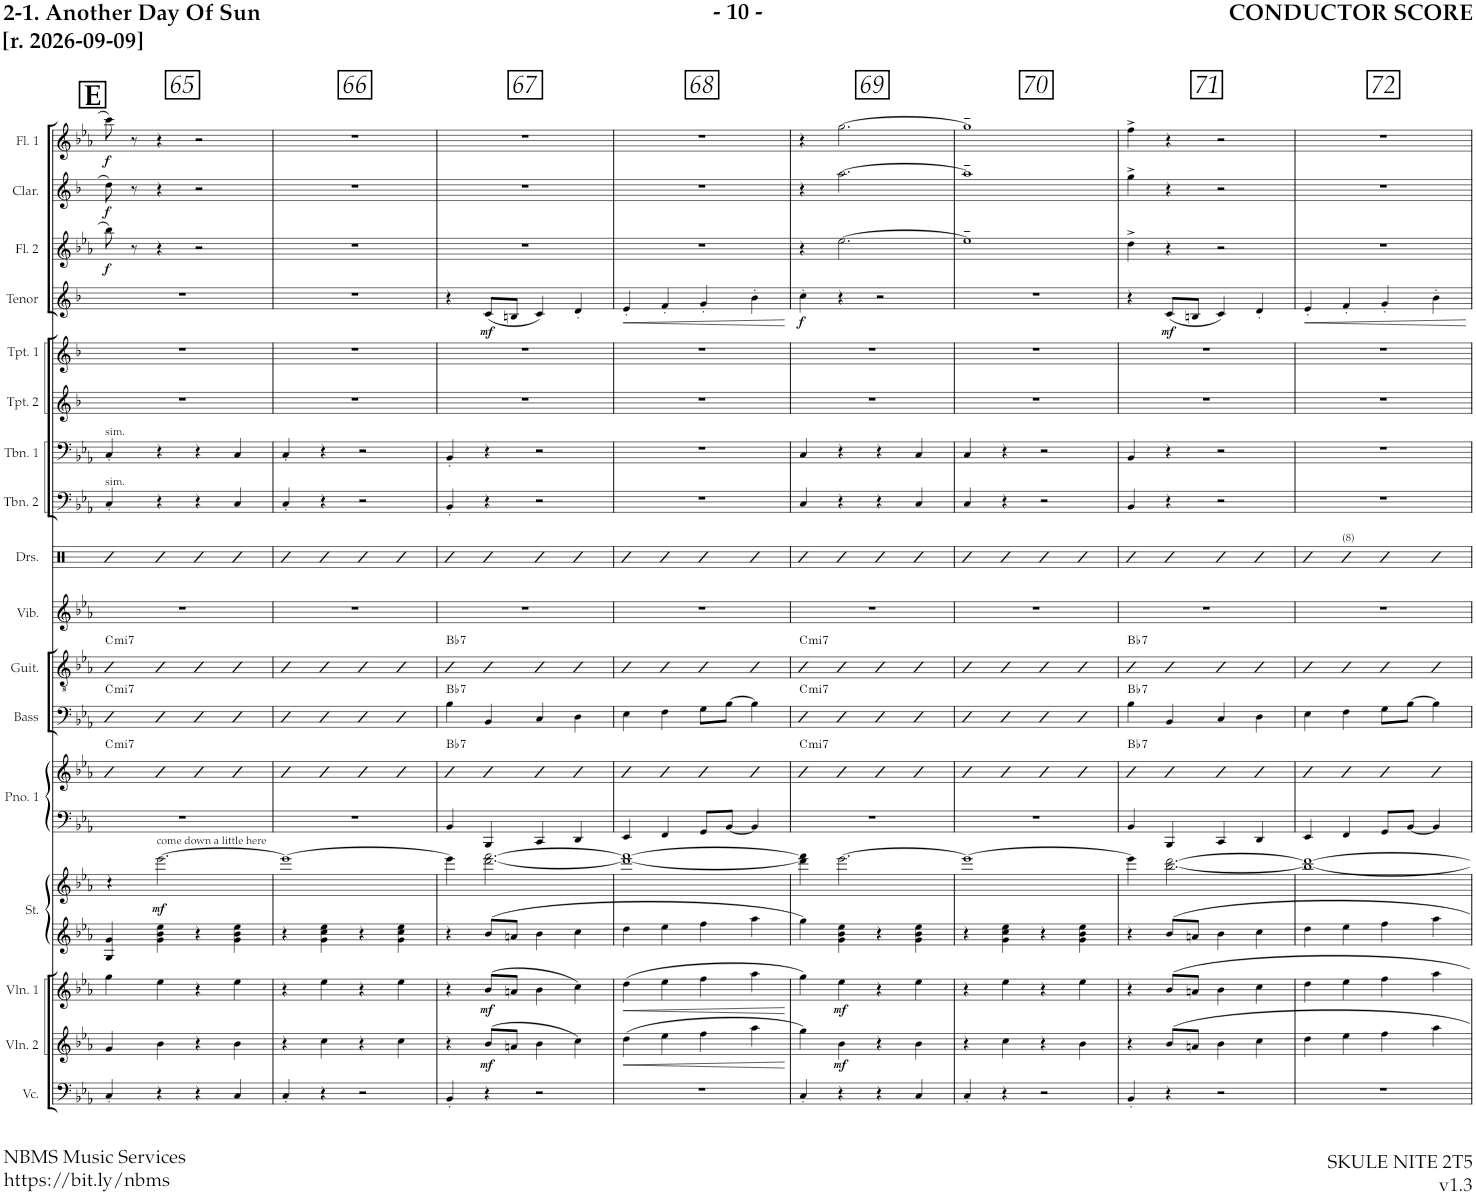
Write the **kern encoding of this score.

**kern	**kern	**dynam	**kern	**dynam	**kern	**kern	**dynam	**kern	**kern	**harte	**kern	**kern	**harte	**kern	**harte	**kern	**kern	**kern	**kern	**kern	**kern	**kern	**dynam	**kern	**dynam	**kern	**dynam	**kern	**dynam
*part17	*part16	*part16	*part15	*part15	*part14	*part14	*part14	*part13	*part13	*part13	*part12	*part12	*part12	*part11	*part11	*part10	*part9	*part8	*part7	*part6	*part5	*part4	*part4	*part3	*part3	*part2	*part2	*part1	*part1
*staff20	*staff19	*staff19	*staff18	*staff18	*staff17	*staff16	*staff16/17	*staff15	*staff14	*	*staff13	*staff12	*	*staff11	*	*staff10	*staff9	*staff8	*staff7	*staff6	*staff5	*staff4	*staff4	*staff3	*staff3	*staff2	*staff2	*staff1	*staff1
*I"Violoncello	*I"Violin 2	*	*I"Violin 1	*	*I"Piano 2	*	*	*I"Piano 1	*	*	*I"Bass	*	*	*I"Guitar	*	*I"Percussion	*I"Drumset	*I"Trombone 2	*I"Trombone 1	*I"Trumpet 2	*I"Trumpet 1	*I"REED 4 (Tenor Sax)	*	*I"REED 3 (Alto Sax, Flute)	*	*I"REED 2 (Clarinet)	*	*I"Flute (Doubles Bari Sax)	*
*I'Vc.	*I'Vln. 2	*	*I'Vln. 1	*	*I'Pno. 2	*	*	*I'Pno. 1	*	*	*I'Bass	*	*	*I'Guit.	*	*I'Perc.	*I'Drs.	*I'Tbn. 2	*I'Tbn. 1	*I'Tpt. 2	*I'Tpt. 1	*I'Tenor	*	*I'Alto	*	*I'Clar.	*	*I'Fl. 1	*
!!LO:PB:g=z
*clefF4	*clefG2	*	*clefG2	*	*clefG2	*clefG2	*	*clefF4	*clefG2	*	*clefF4	*clefF4	*	*clefGv2	*	*clefG2	*clefX	*clefF4	*clefF4	*clefG2	*clefG2	*clefG2	*	*clefG2	*	*clefG2	*	*clefG2	*
*	*	*	*	*	*Trd-7c-12	*Trd-7c-12	*	*	*	*	*Trd7c12	*Trd7c12	*	*	*	*	*	*	*	*Trd1c2	*Trd1c2	*Trd8c14	*	*Trd5c9	*	*Trd1c2	*	*Trd12c21	*
*k[b-e-a-]	*k[b-e-a-]	*	*k[b-e-a-]	*	*k[b-e-a-]	*k[b-e-a-]	*	*k[b-e-a-]	*k[b-e-a-]	*	*k[b-e-a-]	*k[b-e-a-]	*	*k[b-e-a-]	*	*k[b-e-a-]	*k[]	*k[b-e-a-]	*k[b-e-a-]	*k[b-]	*k[b-]	*k[b-]	*	*k[b-e-a-]	*	*k[b-]	*	*k[b-e-a-]	*
*M2/2	*M2/2	*	*M2/2	*	*M2/2	*M2/2	*	*M2/2	*M2/2	*	*M2/2	*M2/2	*	*M2/2	*	*M2/2	*M2/2	*M2/2	*M2/2	*M2/2	*M2/2	*M2/2	*	*M2/2	*	*M2/2	*	*M2/2	*
*met(c|)	*met(c|)	*	*met(c|)	*	*met(c|)	*met(c|)	*	*met(c|)	*met(c|)	*	*met(c|)	*met(c|)	*	*met(c|)	*	*met(c|)	*met(c|)	*met(c|)	*met(c|)	*met(c|)	*met(c|)	*met(c|)	*	*met(c|)	*	*met(c|)	*	*met(c|)	*
!!LO:REH:place=s1:a:B:cj:fs=14:t=E
=65	=65	=65	=65	=65	=65	=65	=65	=65	=65	=65	=65	=65	=65	=65	=65	=65	=65	=65	=65	=65	=65	=65	=65	=65	=65	=65	=65	=65	=65
!	!	!	!	!	!	!	!	!	!	!	!	!	!	!	!	!	!	!	!LO:TX:a:t=sim.	!	!	!	!	!	!	!	!	!	!
!	!	!	!	!	!	!	!	!	!	!	!	!	!	!	!	!	!	!LO:TX:a:t=sim.	!	!	!	!	!	!	!	!	!	!	!
!	!	!	!	!	!	!	!	!	!	!LO:H:kt=mi7	!	!	!LO:H:n=1:kt=mi7	!	!	!	!	!	!	!	!	!	!	!	!LO:DY:b	!	!LO:DY:b	!	!LO:DY:b
!	!	!	!	!	!	!	!	!	!	!	!	!	!LO:H:n=2:kt=mi7	!	!LO:H:kt=mi7	!	!	!	!	!	!	!	!	!	!	!	!	!	!
4C'/	4g/	.	4gg\	.	4G/ 4g/	4rcc	.	1r	4EE-	C:min7	4c	4E-	C:min7 C:min7	4EE-	C:min7	1r	4R	4C'/	4C'/	1r	1r	1r	.	8bb-\	f	8dd\	f	8ccc\	f
.	.	.	.	.	.	.	.	.	.	.	.	.	.	.	.	.	.	.	.	.	.	.	.	8r	.	8r	.	8r	.
!	!	!	!	!	!	!LO:TX:a:t=come down a little here	!	!	!	!	!	!	!	!	!	!	!	!	!	!	!	!	!	!	!	!	!	!	!
!	!	!	!	!	!	!	!LO:DY:b	!	!	!	!	!	!	!	!	!	!	!	!	!	!	!	!	!	!	!	!	!	!
4r	4b-\	.	4ee-\	.	4g\ 4b-\ 4ee-\	[2.eee-\	mf	.	4FF	.	4G	4F	.	4FF	.	.	4R	4r	4r	.	.	.	.	4r	.	4r	.	4r	.
4r	4r	.	4r	.	4r	.	.	.	4GG	.	4F	4G	.	4GG	.	.	4R	4r	4r	.	.	.	.	2r	.	2r	.	2r	.
4C/	4b-\	.	4ee-\	.	4g\ 4b-\ 4ee-\	.	.	.	4EE-	.	4E-	4E-	.	4EE-	.	.	4R	4C/	4C/	.	.	.	.	.	.	.	.	.	.
=66	=66	=66	=66	=66	=66	=66	=66	=66	=66	=66	=66	=66	=66	=66	=66	=66	=66	=66	=66	=66	=66	=66	=66	=66	=66	=66	=66	=66	=66
4C'/	4r	.	4r	.	4r	1eee-_	.	1r	4EE-	.	4C	4E-	.	4EE-	.	1r	4R	4C'/	4C'/	1r	1r	1r	.	1r	.	1r	.	1r	.
4r	4cc\	.	4ee-\	.	4g\ 4cc\ 4ee-\	.	.	.	4FF	.	4E-	4F	.	4FF	.	.	4R	4r	4r	.	.	.	.	.	.	.	.	.	.
2r	4r	.	4r	.	4r	.	.	.	4GG	.	4G	4G	.	4GG	.	.	4R	2r	2r	.	.	.	.	.	.	.	.	.	.
.	4cc\	.	4ee-\	.	4g\ 4cc\ 4ee-\	.	.	.	4EE-	.	4E-	4E-	.	4EE-	.	.	4R	.	.	.	.	.	.	.	.	.	.	.	.
=67	=67	=67	=67	=67	=67	=67	=67	=67	=67	=67	=67	=67	=67	=67	=67	=67	=67	=67	=67	=67	=67	=67	=67	=67	=67	=67	=67	=67	=67
!	!	!	!	!	!	!	!	!	!	!LO:H:kt=7	!	!	!LO:H:kt=7	!	!LO:H:kt=7	!	!	!	!	!	!	!	!	!	!	!	!	!	!
4BB-'/	4r	.	4r	.	4r	4eee-\]	.	4BB-/	4EE-	Bb:7	1r	4B-\	Bb:7	4EE-	Bb:7	1r	4R	4BB-'/	4BB-'/	1r	1r	4r	.	1r	.	1r	.	1r	.
!	!	!LO:DY:b	!	!LO:DY:b	!	!	!	!	!	!	!	!	!	!	!	!	!	!	!	!	!	!	!LO:DY:b	!	!	!	!	!	!
4r	(8b-/L	mf	(8b-/L	mf	8b-/L	[2.ddd\ [2.fff\	.	4BBB-/	4FF	.	.	4BB-/	.	4FF	.	.	4R	4r	4r	.	.	(8c/L	mf	.	.	.	.	.	.
.	8an/J	.	8an/J	.	8an/J	.	.	.	.	.	.	.	.	.	.	.	.	.	.	.	.	8Bn/J	.	.	.	.	.	.	.
2r	4b-\	.	4b-\	.	4b-\	.	.	4CC/	4GG	.	.	4C/	.	4GG	.	.	4R	2r	2r	.	.	4c/)	.	.	.	.	.	.	.
.	4cc\)	.	4cc\)	.	4cc\	.	.	4DD/	4EE-	.	.	4D\	.	4EE-	.	.	4R	.	.	.	.	4d'/	.	.	.	.	.	.	.
=68	=68	=68	=68	=68	=68	=68	=68	=68	=68	=68	=68	=68	=68	=68	=68	=68	=68	=68	=68	=68	=68	=68	=68	=68	=68	=68	=68	=68	=68
!	!	!LO:HP:b	!	!LO:HP:b	!	!	!	!	!	!	!	!	!	!	!	!	!	!	!	!	!	!	!LO:HP:b	!	!	!	!	!	!
1r	(4dd\	<	(4dd\	<	4dd\	1ddd_ 1fff_	.	4EE-/	4EE-	.	1r	4E-\	.	4EE-	.	1r	4R	1r	1r	1r	1r	4e'/	<	1r	.	1r	.	1r	.
.	4ee-\	.	4ee-\	.	4ee-\	.	.	4FF/	4FF	.	.	4F\	.	4FF	.	.	4R	.	.	.	.	4f'/	.	.	.	.	.	.	.
.	4ff\	.	4ff\	.	4ff\	.	.	8GG/L	4GG	.	.	8G\L	.	4GG	.	.	4R	.	.	.	.	4g'/	.	.	.	.	.	.	.
.	.	.	.	.	.	.	.	[8BB-/J	.	.	.	[8B-\J	.	.	.	.	.	.	.	.	.	.	.	.	.	.	.	.	.
.	4aa-\	.	4aa-\	.	4aa-\	.	.	4BB-/]	4EE-	.	.	4B-\]	.	4EE-	.	.	4R	.	.	.	.	4b-'\	.	.	.	.	.	.	.
.	.	[	.	[	.	.	.	.	.	.	.	.	.	.	.	.	.	.	.	.	.	.	[	.	.	.	.	.	.
=69	=69	=69	=69	=69	=69	=69	=69	=69	=69	=69	=69	=69	=69	=69	=69	=69	=69	=69	=69	=69	=69	=69	=69	=69	=69	=69	=69	=69	=69
!	!	!	!	!	!	!	!	!	!	!LO:H:kt=mi7	!	!	!LO:H:n=1:kt=mi7	!	!	!	!	!	!	!	!	!	!LO:DY:b	!	!	!	!	!	!
!	!	!	!	!	!	!	!	!	!	!	!	!	!LO:H:n=2:kt=mi7	!	!LO:H:kt=mi7	!	!	!	!	!	!	!	!	!	!	!	!	!	!
4C'/	4gg\)	.	4gg\)	.	4gg\	4ddd\] 4fff\]	.	1r	4EE-	C:min7	4c	4E-	C:min7 C:min7	4EE-	C:min7	1r	4R	4C/	4C/	1r	1r	4cc'\	f	4r	.	4r	.	4r	.
!	!	!LO:DY:b	!	!LO:DY:b	!	!	!	!	!	!	!	!	!	!	!	!	!	!	!	!	!	!	!	!	!	!	!	!	!
4r	4b-\	mf	4ee-\	mf	4g\ 4b-\ 4ee-\	[2.eee-\	.	.	4FF	.	4G	4F	.	4FF	.	.	4R	4r	4r	.	.	4r	.	[2.ee-\	.	[2.aa\	.	[2.gg\	.
4r	4r	.	4r	.	4r	.	.	.	4GG	.	4F	4G	.	4GG	.	.	4R	4r	4r	.	.	2r	.	.	.	.	.	.	.
4C/	4b-\	.	4ee-\	.	4g\ 4b-\ 4ee-\	.	.	.	4EE-	.	4E-	4E-	.	4EE-	.	.	4R	4C/	4C/	.	.	.	.	.	.	.	.	.	.
=70	=70	=70	=70	=70	=70	=70	=70	=70	=70	=70	=70	=70	=70	=70	=70	=70	=70	=70	=70	=70	=70	=70	=70	=70	=70	=70	=70	=70	=70
4C'/	4r	.	4r	.	4r	1eee-_	.	1r	4EE-	.	4C	4E-	.	4EE-	.	1r	4R	4C/	4C/	1r	1r	1r	.	1ee-~]	.	1aa~]	.	1gg~]	.
4r	4cc\	.	4ee-\	.	4g\ 4cc\ 4ee-\	.	.	.	4FF	.	4E-	4F	.	4FF	.	.	4R	4r	4r	.	.	.	.	.	.	.	.	.	.
2r	4r	.	4r	.	4r	.	.	.	4GG	.	4G	4G	.	4GG	.	.	4R	2r	2r	.	.	.	.	.	.	.	.	.	.
.	4b-\	.	4ee-\	.	4g\ 4b-\ 4ee-\	.	.	.	4EE-	.	4E-	4E-	.	4EE-	.	.	4R	.	.	.	.	.	.	.	.	.	.	.	.
=71	=71	=71	=71	=71	=71	=71	=71	=71	=71	=71	=71	=71	=71	=71	=71	=71	=71	=71	=71	=71	=71	=71	=71	=71	=71	=71	=71	=71	=71
!	!	!	!	!	!	!	!	!	!	!LO:H:kt=7	!	!	!LO:H:kt=7	!	!LO:H:kt=7	!	!	!	!	!	!	!	!	!	!	!	!	!	!
4BB-'/	4r	.	4r	.	4r	4eee-\]	.	4BB-/	4EE-	Bb:7	1r	4B-\	Bb:7	4EE-	Bb:7	1r	4R	4BB-/	4BB-/	1r	1r	4r	.	4dd^\	.	4gg^\	.	4ff^\	.
!	!	!	!	!	!	!	!	!	!	!	!	!	!	!	!	!	!	!	!	!	!	!	!LO:DY:b	!	!	!	!	!	!
4r	8b-/L	.	8b-/L	.	8b-/L	[2.bb-\ [2.ddd\	.	4BBB-/	4FF	.	.	4BB-/	.	4FF	.	.	4R	4r	4r	.	.	(8c/L	mf	4r	.	4r	.	4r	.
.	8an/J	.	8an/J	.	8an/J	.	.	.	.	.	.	.	.	.	.	.	.	.	.	.	.	8Bn/J	.	.	.	.	.	.	.
2r	4b-\	.	4b-\	.	4b-\	.	.	4CC/	4GG	.	.	4C/	.	4GG	.	.	4R	2r	2r	.	.	4c/)	.	2r	.	2r	.	2r	.
.	4cc\	.	4cc\	.	4cc\	.	.	4DD/	4EE-	.	.	4D\	.	4EE-	.	.	4R	.	.	.	.	4d'/	.	.	.	.	.	.	.
=72	=72	=72	=72	=72	=72	=72	=72	=72	=72	=72	=72	=72	=72	=72	=72	=72	=72	=72	=72	=72	=72	=72	=72	=72	=72	=72	=72	=72	=72
!	!	!	!	!	!	!	!	!	!	!	!	!	!	!	!	!	!	!	!	!	!	!	!LO:HP:b	!	!	!	!	!	!
1r	4dd\	.	4dd\	.	4dd\	1bb-_ 1ddd_	.	4EE-/	4EE-	.	1r	4E-\	.	4EE-	.	1r	4R	1r	1r	1r	1r	4e'/	<	1r	.	1r	.	1r	.
!	!	!	!	!	!	!	!	!	!	!	!	!	!	!	!	!	!LO:TX:a:t=(8)	!	!	!	!	!	!	!	!	!	!	!	!
.	4ee-\	.	4ee-\	.	4ee-\	.	.	4FF/	4FF	.	.	4F\	.	4FF	.	.	4R	.	.	.	.	4f'/	.	.	.	.	.	.	.
.	4ff\	.	4ff\	.	4ff\	.	.	8GG/L	4GG	.	.	8G\L	.	4GG	.	.	4R	.	.	.	.	4g'/	.	.	.	.	.	.	.
.	.	.	.	.	.	.	.	[8BB-/J	.	.	.	[8B-\J	.	.	.	.	.	.	.	.	.	.	.	.	.	.	.	.	.
.	4aa-\	.	4aa-\	.	4aa-\	.	.	4BB-/]	4EE-	.	.	4B-\]	.	4EE-	.	.	4R	.	.	.	.	4b-'\	.	.	.	.	.	.	.
.	.	.	.	.	.	.	.	.	.	.	.	.	.	.	.	.	.	.	.	.	.	.	[	.	.	.	.	.	.
=	=	=	=	=	=	=	=	=	=	=	=	=	=	=	=	=	=	=	=	=	=	=	=	=	=	=	=	=	=
*-	*-	*-	*-	*-	*-	*-	*-	*-	*-	*-	*-	*-	*-	*-	*-	*-	*-	*-	*-	*-	*-	*-	*-	*-	*-	*-	*-	*-	*-
